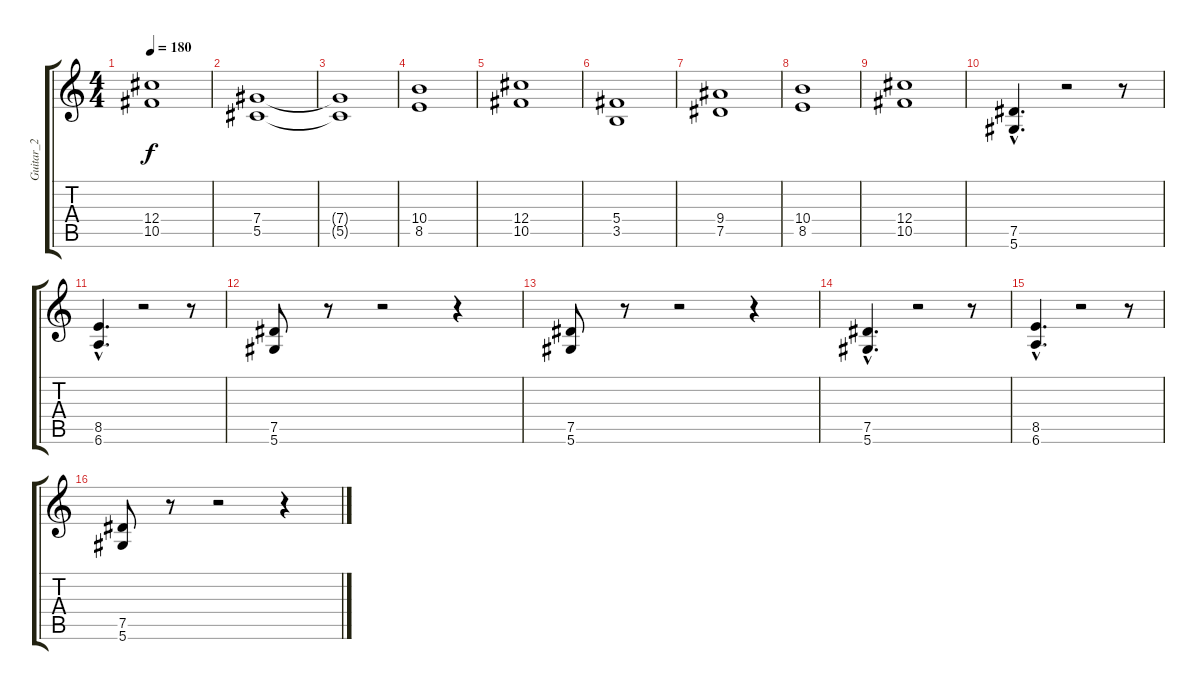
\track ("Guitar_2" "Guitar_2") {instrument distortionguitar}
\staff {score tabs}
\tuning (Eb4 Bb3 Gb3 Db3 Ab2 Eb2) {hide}
\ts (4 4)
\tempo 180
\clef g2
\ks c
(12.4 10.5).1{dy f} |
(7.4 5.5).1 |
(7.4{t} 5.5{t}).1 |
(10.4 8.5).1 |
(12.4 10.5).1 |
(5.4 3.5).1 |
(9.4 7.5).1 |
(10.4 8.5).1 |
(12.4 10.5).1 |
(7.5{hac} 5.6{hac}).4{d} r.2 r.8 |
(8.5{hac} 6.6{hac}).4{d} r.2 r.8 |
(7.5 5.6).8 r.8 r.2 r.4 |
(7.5 5.6).8 r.8 r.2 r.4 |
(7.5{hac} 5.6{hac}).4{d} r.2 r.8 |
(8.5{hac} 6.6{hac}).4{d} r.2 r.8 |
(7.5 5.6).8 r.8 r.2 r.4
